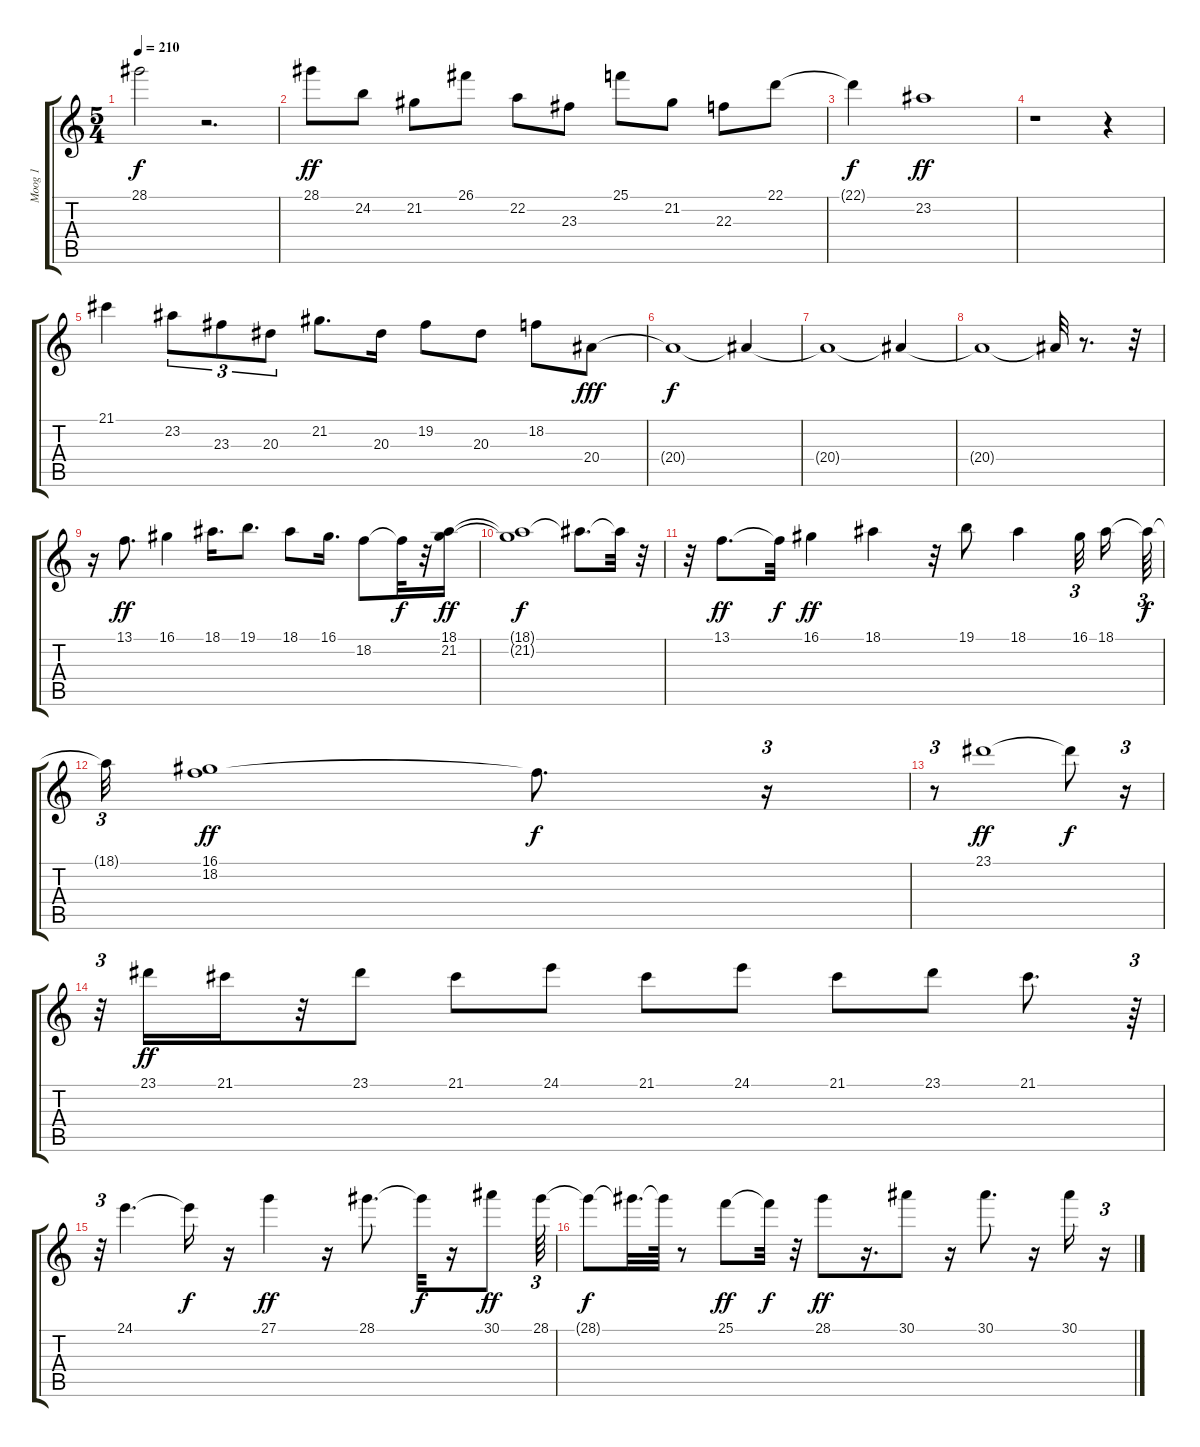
\track ("Moog 1" "Moog 1") {instrument lead2sawtooth}
\staff {score tabs}
\tuning (E4 B3 G3 D3 A2 E2) {hide}
\ts (5 4)
\tempo 210
\clef g2
\ks c
28.1{t}.2{dy f} r.2{d} |
28.1.8{dy ff} 24.2.8 21.2.8 26.1.8 22.2.8 23.3.8 25.1.8 21.2.8 22.3.8 22.1.8 |
22.1{t}.4{dy f} 23.2.1{dy ff} |
r.1 r.4 |
21.1.4 23.2.8{tu (3 2)} 23.3.8{tu (3 2)} 20.3.8{tu (3 2)} 21.2.8{d} 20.3.16 19.2.8 20.3.8 18.2.8 20.4.8{dy fff} |
20.4{t}.1{dy f} 20.4{t}.4 |
20.4{t}.1 20.4{t}.4 |
20.4{t}.1 20.4{t}.32 r.8{d} r.32 |
r.16 13.1.8{d dy ff} 16.1.4 18.1.16{d} 19.1.8{d} 18.1.8 16.1.16{d} 18.2.8 18.2{t}.32{dy f} r.32 (18.1 21.2).16{dy ff} |
(18.1{t} 21.2{t}).1{dy f} 18.1{t}.8{d} 18.1{t}.32 r.32 |
r.32 13.1.8{d dy ff} 13.1{t}.32{dy f} 16.1.4{dy ff} 18.1.4 r.32 19.1.8 18.1.4 16.1.32{tu (3 2)} 18.1.16 18.1{t}.64{tu (3 2) dy f} |
18.1{t}.32{tu (3 2)} (16.1 18.2).1{dy ff} 18.2{t}.8{d dy f} r.16{tu (3 2)} |
r.8{tu (3 2)} 23.1.1{dy ff} 23.1{t}.8{dy f} r.16{tu (3 2)} |
r.32{tu (3 2)} 23.1.16{dy ff} 21.1.16 r.32 23.1.8 21.1.8 24.1.8 21.1.8 24.1.8 21.1.8 23.1.8 21.1.8{d} r.64{tu (3 2)} |
r.32{tu (3 2)} 24.1.4{d} 24.1{t}.16{dy f} r.16 27.1.4{dy ff} r.16 28.1.8{d} 28.1{t}.32{dy f} r.16 30.1.8{dy ff} 28.1.64{tu (3 2)} |
28.1{t}.8{dy f} 28.1{t}.32{d} 28.1{t}.64 r.8 25.1.8{dy ff} 25.1{t}.32{dy f} r.32 28.1.8{dy ff} r.16{d} 30.1.8 r.16 30.1.8{d} r.16 30.1.16 r.16{tu (3 2)}
